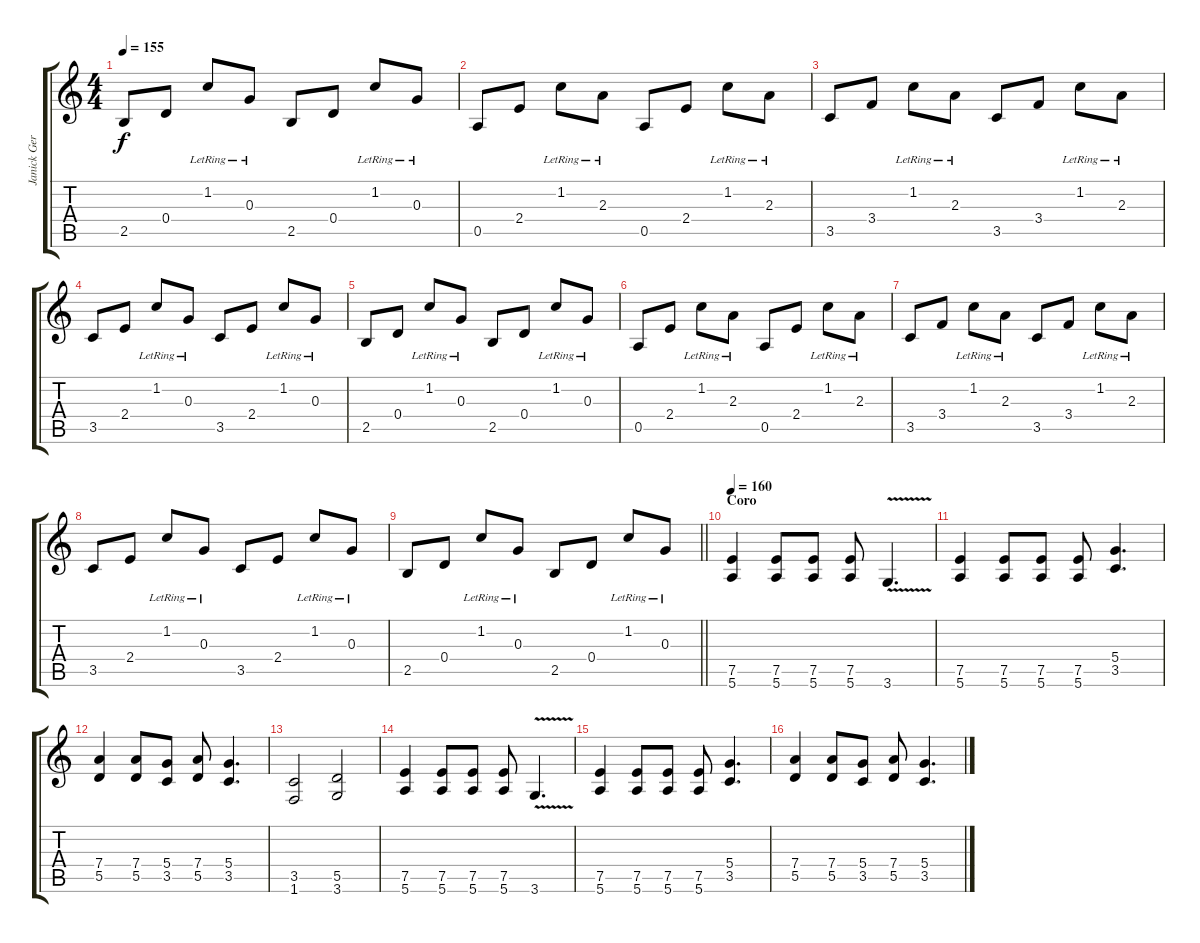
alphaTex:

\track ("Janick Gers" "Janick Ger") {instrument distortionguitar}
\staff {score tabs}
\tuning (E4 B3 G3 D3 A2 E2) {hide}
\ts (4 4)
\tempo 155
\clef g2
\ks c
2.5.8{dy f} 0.4.8 1.2{lr}.8 0.3{lr}.8 2.5.8 0.4.8 1.2{lr}.8 0.3{lr}.8 |
0.5.8 2.4.8 1.2{lr}.8 2.3{lr}.8 0.5.8 2.4.8 1.2{lr}.8 2.3{lr}.8 |
3.5.8 3.4.8 1.2{lr}.8 2.3{lr}.8 3.5.8 3.4.8 1.2{lr}.8 2.3{lr}.8 |
3.5.8 2.4.8 1.2{lr}.8 0.3{lr}.8 3.5.8 2.4.8 1.2{lr}.8 0.3{lr}.8 |
2.5.8 0.4.8 1.2{lr}.8 0.3{lr}.8 2.5.8 0.4.8 1.2{lr}.8 0.3{lr}.8 |
0.5.8 2.4.8 1.2{lr}.8 2.3{lr}.8 0.5.8 2.4.8 1.2{lr}.8 2.3{lr}.8 |
3.5.8 3.4.8 1.2{lr}.8 2.3{lr}.8 3.5.8 3.4.8 1.2{lr}.8 2.3{lr}.8 |
3.5.8 2.4.8 1.2{lr}.8 0.3{lr}.8 3.5.8 2.4.8 1.2{lr}.8 0.3{lr}.8 |
\barLineRight lightlight
2.5.8 0.4.8 1.2{lr}.8 0.3{lr}.8 2.5.8 0.4.8 1.2{lr}.8 0.3{lr}.8 |
\section ("" "Coro")
\tempo 160
(7.5 5.6).4{instrument distortionguitar} (7.5 5.6).8 (7.5 5.6).8 (7.5 5.6).8 3.6{v}.4{d} |
(7.5 5.6).4 (7.5 5.6).8 (7.5 5.6).8 (7.5 5.6).8 (5.4 3.5).4{d} |
(7.4 5.5).4 (7.4 5.5).8 (5.4 3.5).8 (7.4 5.5).8 (5.4 3.5).4{d} |
(3.5 1.6).2 (5.5 3.6).2 |
(7.5 5.6).4 (7.5 5.6).8 (7.5 5.6).8 (7.5 5.6).8 3.6{v}.4{d} |
(7.5 5.6).4 (7.5 5.6).8 (7.5 5.6).8 (7.5 5.6).8 (5.4 3.5).4{d} |
(7.4 5.5).4 (7.4 5.5).8 (5.4 3.5).8 (7.4 5.5).8 (5.4 3.5).4{d}
